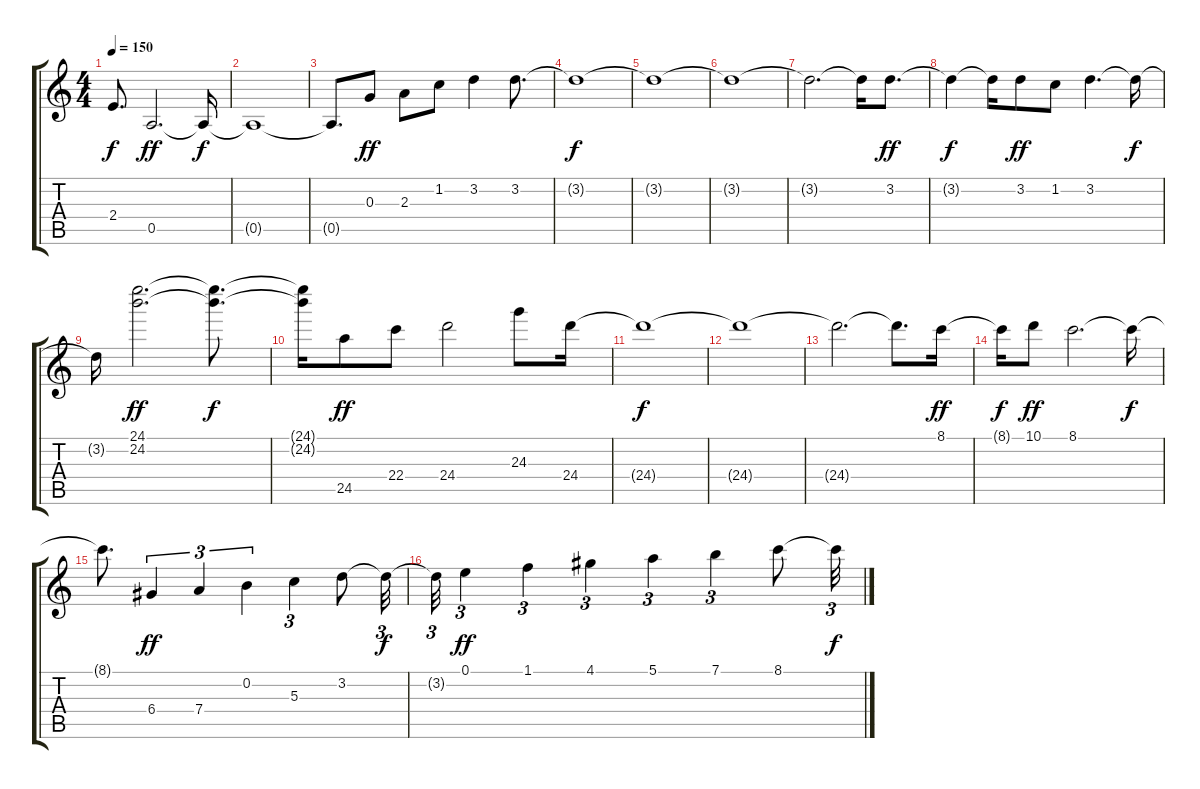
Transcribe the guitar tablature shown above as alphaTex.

\track "" {instrument acousticguitarnylon}
\staff {score tabs}
\tuning (E4 B3 G3 D3 A2 E2) {hide}
\ts (4 4)
\tempo 150
\clef g2
\ks c
2.4{t}.8{d dy f} 0.5.2{d dy ff} 0.5{t}.16{dy f} |
0.5{t}.1 |
0.5{t}.8{d} 0.3.8{dy ff} 2.3.8 1.2.8 3.2.4 3.2.8{d} |
3.2{t}.1{dy f} |
3.2{t}.1 |
3.2{t}.1 |
3.2{t}.2{d} 3.2{t}.16 3.2.8{d dy ff} |
3.2{t}.4{dy f} 3.2{t}.16 3.2.8{dy ff} 1.2.8 3.2.4{d} 3.2{t}.16{dy f} |
3.2{t}.16 (24.1 24.2).2{d dy ff} (24.1{t} 24.2{t}).8{d dy f} |
(24.1{t} 24.2{t}).16 24.5.8{dy ff} 22.4.8 24.4.2 24.3.8 24.4.16 |
24.4{t}.1{dy f} |
24.4{t}.1 |
24.4{t}.2{d} 24.4{t}.8{d} 8.1.16{dy ff} |
8.1{t}.16{dy f} 10.1.8{dy ff} 8.1.2{d} 8.1{t}.16{dy f} |
8.1{t}.8{d} 6.4.4{tu (3 2) dy ff} 7.4.4{tu (3 2)} 0.2.4{tu (3 2)} 5.3.4{tu (3 2)} 3.2.8 3.2{t}.32{tu (3 2) dy f} |
3.2{t}.32{tu (3 2)} 0.1.4{tu (3 2) dy ff} 1.1.4{tu (3 2)} 4.1.4{tu (3 2)} 5.1.4{tu (3 2)} 7.1.4{tu (3 2)} 8.1.8 8.1{t}.32{tu (3 2) dy f}
